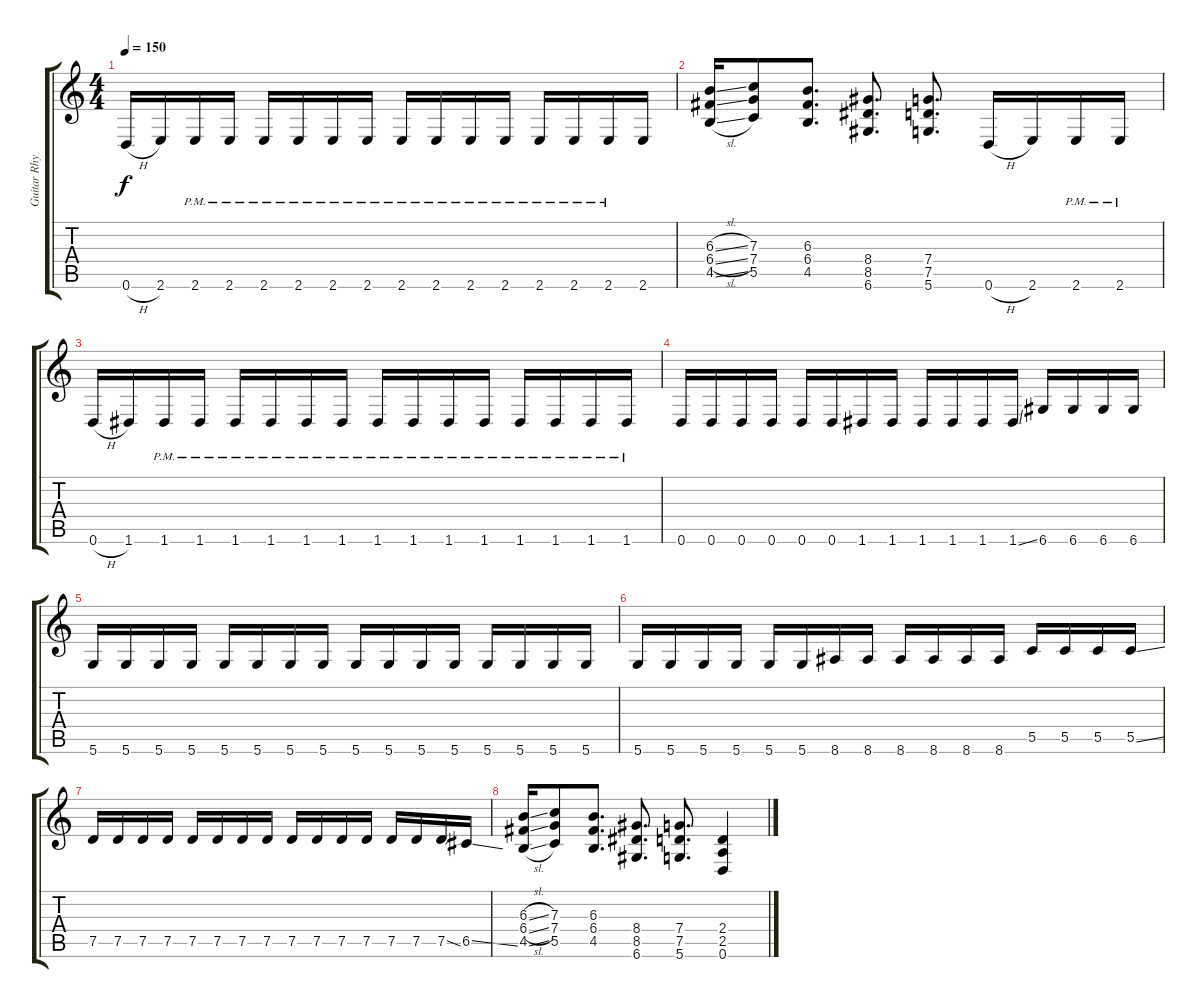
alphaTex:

\track ("Guitar Rhythm (Bill Kelliher)" "Guitar Rhy") {instrument distortionguitar}
\staff {score tabs}
\tuning (D4 A3 F3 C3 G2 D2) {hide}
\ts (4 4)
\tempo 150
\clef g2
\ks c
0.6{h}.16{dy f} 2.6.16 2.6{pm}.16 2.6{pm}.16 2.6{pm}.16 2.6{pm}.16 2.6{pm}.16 2.6{pm}.16 2.6{pm}.16 2.6{pm}.16 2.6{pm}.16 2.6{pm}.16 2.6{pm}.16 2.6{pm}.16 2.6{pm}.16 2.6.16 |
(6.3{sl} 6.4{sl} 4.5{sl}).16 (7.3 7.4 5.5).8 (6.3 6.4 4.5).8{d} (8.4 8.5 6.6).8{d} (7.4 7.5 5.6).8{d} 0.6{h}.16 2.6.16 2.6{pm}.16 2.6{pm}.16 |
0.6{h}.16 1.6.16 1.6{pm}.16 1.6{pm}.16 1.6{pm}.16 1.6{pm}.16 1.6{pm}.16 1.6{pm}.16 1.6{pm}.16 1.6{pm}.16 1.6{pm}.16 1.6{pm}.16 1.6{pm}.16 1.6{pm}.16 1.6{pm}.16 1.6{pm}.16 |
0.6.16 0.6.16 0.6.16 0.6.16 0.6.16 0.6.16 1.6.16 1.6.16 1.6.16 1.6.16 1.6.16 1.6{ss}.16 6.6.16 6.6.16 6.6.16 6.6.16 |
5.6.16 5.6.16 5.6.16 5.6.16 5.6.16 5.6.16 5.6.16 5.6.16 5.6.16 5.6.16 5.6.16 5.6.16 5.6.16 5.6.16 5.6.16 5.6.16 |
5.6.16 5.6.16 5.6.16 5.6.16 5.6.16 5.6.16 8.6.16 8.6.16 8.6.16 8.6.16 8.6.16 8.6.16 5.5.16 5.5.16 5.5.16 5.5{ss}.16 |
7.5.16 7.5.16 7.5.16 7.5.16 7.5.16 7.5.16 7.5.16 7.5.16 7.5.16 7.5.16 7.5.16 7.5.16 7.5.16 7.5.16 7.5{ss}.16 6.5{ss}.16 |
(6.3{sl} 6.4{sl} 4.5{sl}).16 (7.3 7.4 5.5).8 (6.3 6.4 4.5).8{d} (8.4 8.5 6.6).8{d} (7.4 7.5 5.6).8{d} (2.4 2.5 0.6).4
